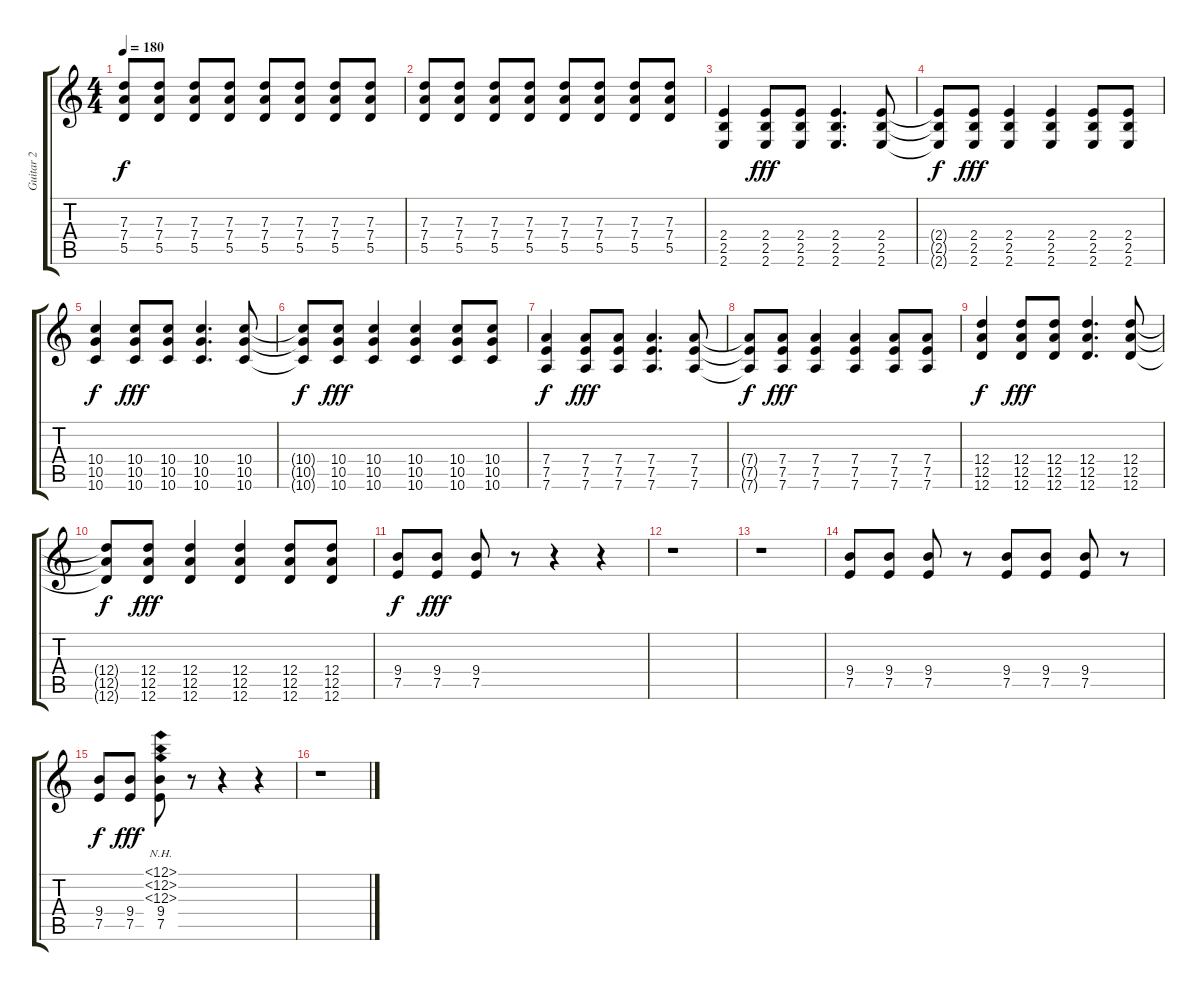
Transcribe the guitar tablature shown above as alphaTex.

\track ("Guitar 2" "Guitar 2") {instrument overdrivenguitar}
\staff {score tabs}
\tuning (E4 B3 G3 D3 A2 D2) {hide}
\ts (4 4)
\tempo 180
\clef g2
\ks c
(7.3 7.4 5.5).8{dy f} (7.3 7.4 5.5).8 (7.3 7.4 5.5).8 (7.3 7.4 5.5).8 (7.3 7.4 5.5).8 (7.3 7.4 5.5).8 (7.3 7.4 5.5).8 (7.3 7.4 5.5).8 |
(7.3 7.4 5.5).8 (7.3 7.4 5.5).8 (7.3 7.4 5.5).8 (7.3 7.4 5.5).8 (7.3 7.4 5.5).8 (7.3 7.4 5.5).8 (7.3 7.4 5.5).8 (7.3 7.4 5.5).8 |
(2.4 2.5 2.6).4 (2.4 2.5 2.6).8{dy fff} (2.4 2.5 2.6).8 (2.4 2.5 2.6).4{d} (2.4 2.5 2.6).8 |
(2.4{t} 2.5{t} 2.6{t}).8{dy f} (2.4 2.5 2.6).8{dy fff} (2.4 2.5 2.6).4 (2.4 2.5 2.6).4 (2.4 2.5 2.6).8 (2.4 2.5 2.6).8 |
(10.4 10.5 10.6).4{dy f} (10.4 10.5 10.6).8{dy fff} (10.4 10.5 10.6).8 (10.4 10.5 10.6).4{d} (10.4 10.5 10.6).8 |
(10.4{t} 10.5{t} 10.6{t}).8{dy f} (10.4 10.5 10.6).8{dy fff} (10.4 10.5 10.6).4 (10.4 10.5 10.6).4 (10.4 10.5 10.6).8 (10.4 10.5 10.6).8 |
(7.4 7.5 7.6).4{dy f} (7.4 7.5 7.6).8{dy fff} (7.4 7.5 7.6).8 (7.4 7.5 7.6).4{d} (7.4 7.5 7.6).8 |
(7.4{t} 7.5{t} 7.6{t}).8{dy f} (7.4 7.5 7.6).8{dy fff} (7.4 7.5 7.6).4 (7.4 7.5 7.6).4 (7.4 7.5 7.6).8 (7.4 7.5 7.6).8 |
(12.4 12.5 12.6).4{dy f} (12.4 12.5 12.6).8{dy fff} (12.4 12.5 12.6).8 (12.4 12.5 12.6).4{d} (12.4 12.5 12.6).8 |
(12.4{t} 12.5{t} 12.6{t}).8{dy f} (12.4 12.5 12.6).8{dy fff} (12.4 12.5 12.6).4 (12.4 12.5 12.6).4 (12.4 12.5 12.6).8 (12.4 12.5 12.6).8 |
(9.4 7.5).8{dy f} (9.4 7.5).8{dy fff} (9.4 7.5).8 r.8 r.4 r.4 |
r.1 |
r.1 |
(9.4 7.5).8 (9.4 7.5).8 (9.4 7.5).8 r.8 (9.4 7.5).8 (9.4 7.5).8 (9.4 7.5).8 r.8 |
(9.4 7.5).8{dy f} (9.4 7.5).8{dy fff} (0.1{nh} 0.2{nh} 0.3{nh} 9.4 7.5).8 r.8 r.4 r.4 |
r.1
